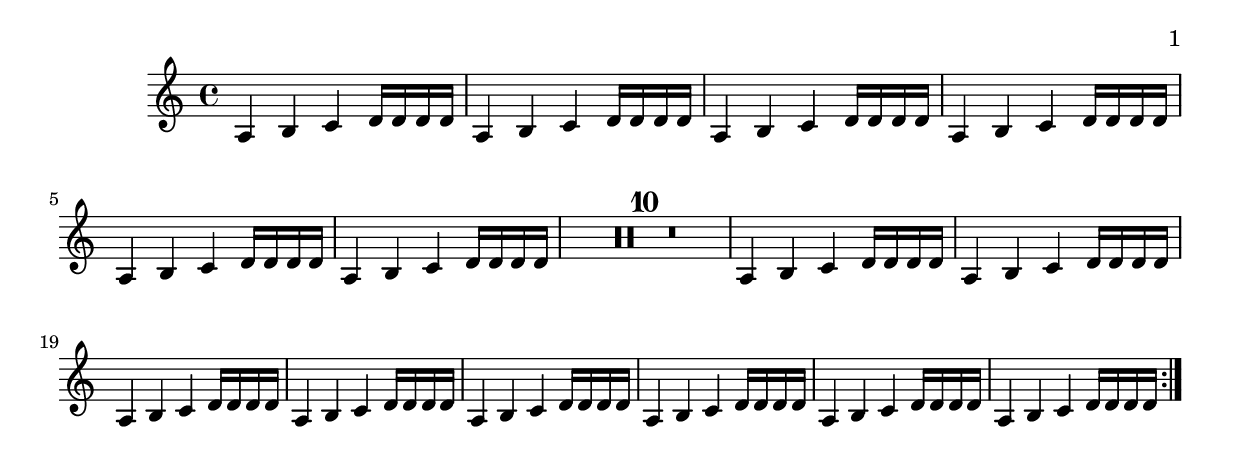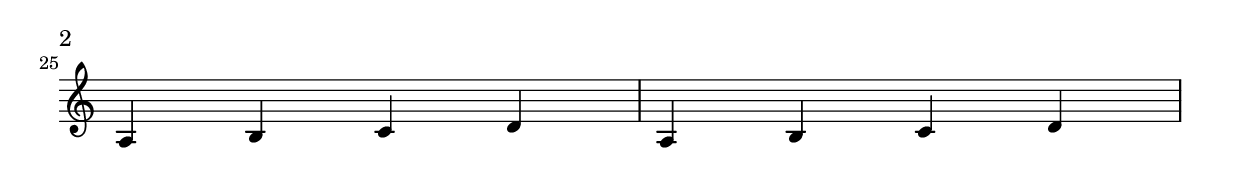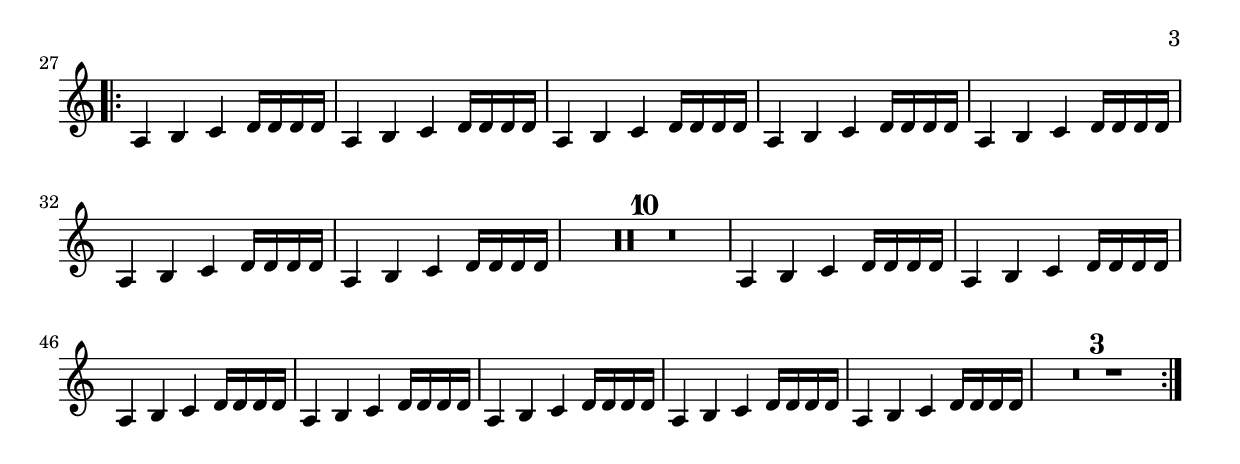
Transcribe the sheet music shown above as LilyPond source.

\version "2.19.21"

\header {
  texidoc = "The page-turn engraver will not count potential page
turns if they occur in the middle of a repeat unless there is a
long gap at the beginning or at the end of the repeat.
"
}

\layout {
  \context {
    \Staff
    \consists "Page_turn_engraver"
  }
}

\book {
  \paper {
    #(define page-breaking ly:page-turn-breaking)
    paper-height = #80
    print-page-number = ##t
    print-first-page-number = ##t
  }

  \score {
    \relative {
      \set Score.skipBars = ##t
      % this should be kept on one page
      \repeat volta 2 {
	\repeat unfold 6 {a4 b c d16 d d d} R1*10
	\repeat unfold 8 {a4 b c d16 d d d} \pageTurn
      }
      % use up a page
      a4 b c d a b c d \pageBreak

      % this should be allowed to have a page turn
      \repeat volta 2 {
	\repeat unfold 7 {a4 b c d16 d d d} R1*10
	\repeat unfold 7 {a4 b c d16 d d d} R1*3
      }
    }
  }
}
